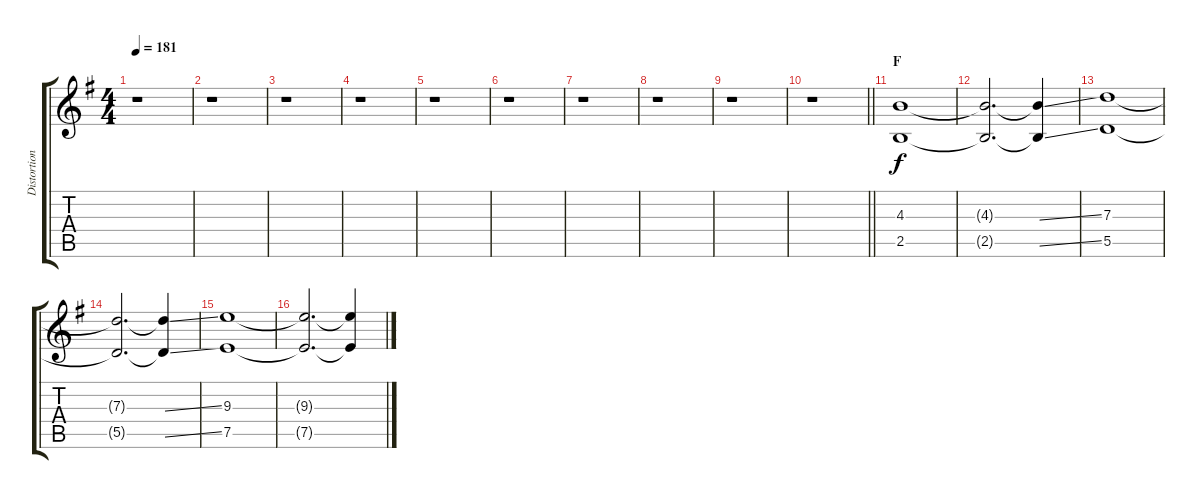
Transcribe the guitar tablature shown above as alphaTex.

\track ("Distortion 4" "Distortion") {instrument distortionguitar}
\staff {score tabs}
\tuning (E4 B3 G3 D3 A2 E2) {hide}
\ts (4 4)
\tempo 181
\clef g2
\ks g
r.1{dy f} |
r.1 |
r.1 |
r.1 |
r.1 |
r.1 |
r.1 |
r.1 |
r.1 |
\barLineRight lightlight
r.1 |
\section ("" "F")
(4.3 2.5).1 |
(4.3{t} 2.5{t}).2{d} (4.3{ss t} 2.5{ss t}).4 |
(7.3 5.5).1 |
(7.3{t} 5.5{t}).2{d} (7.3{ss t} 5.5{ss t}).4 |
(9.3 7.5).1 |
(9.3{t} 7.5{t}).2{d} (9.3{ss t} 7.5{ss t}).4
